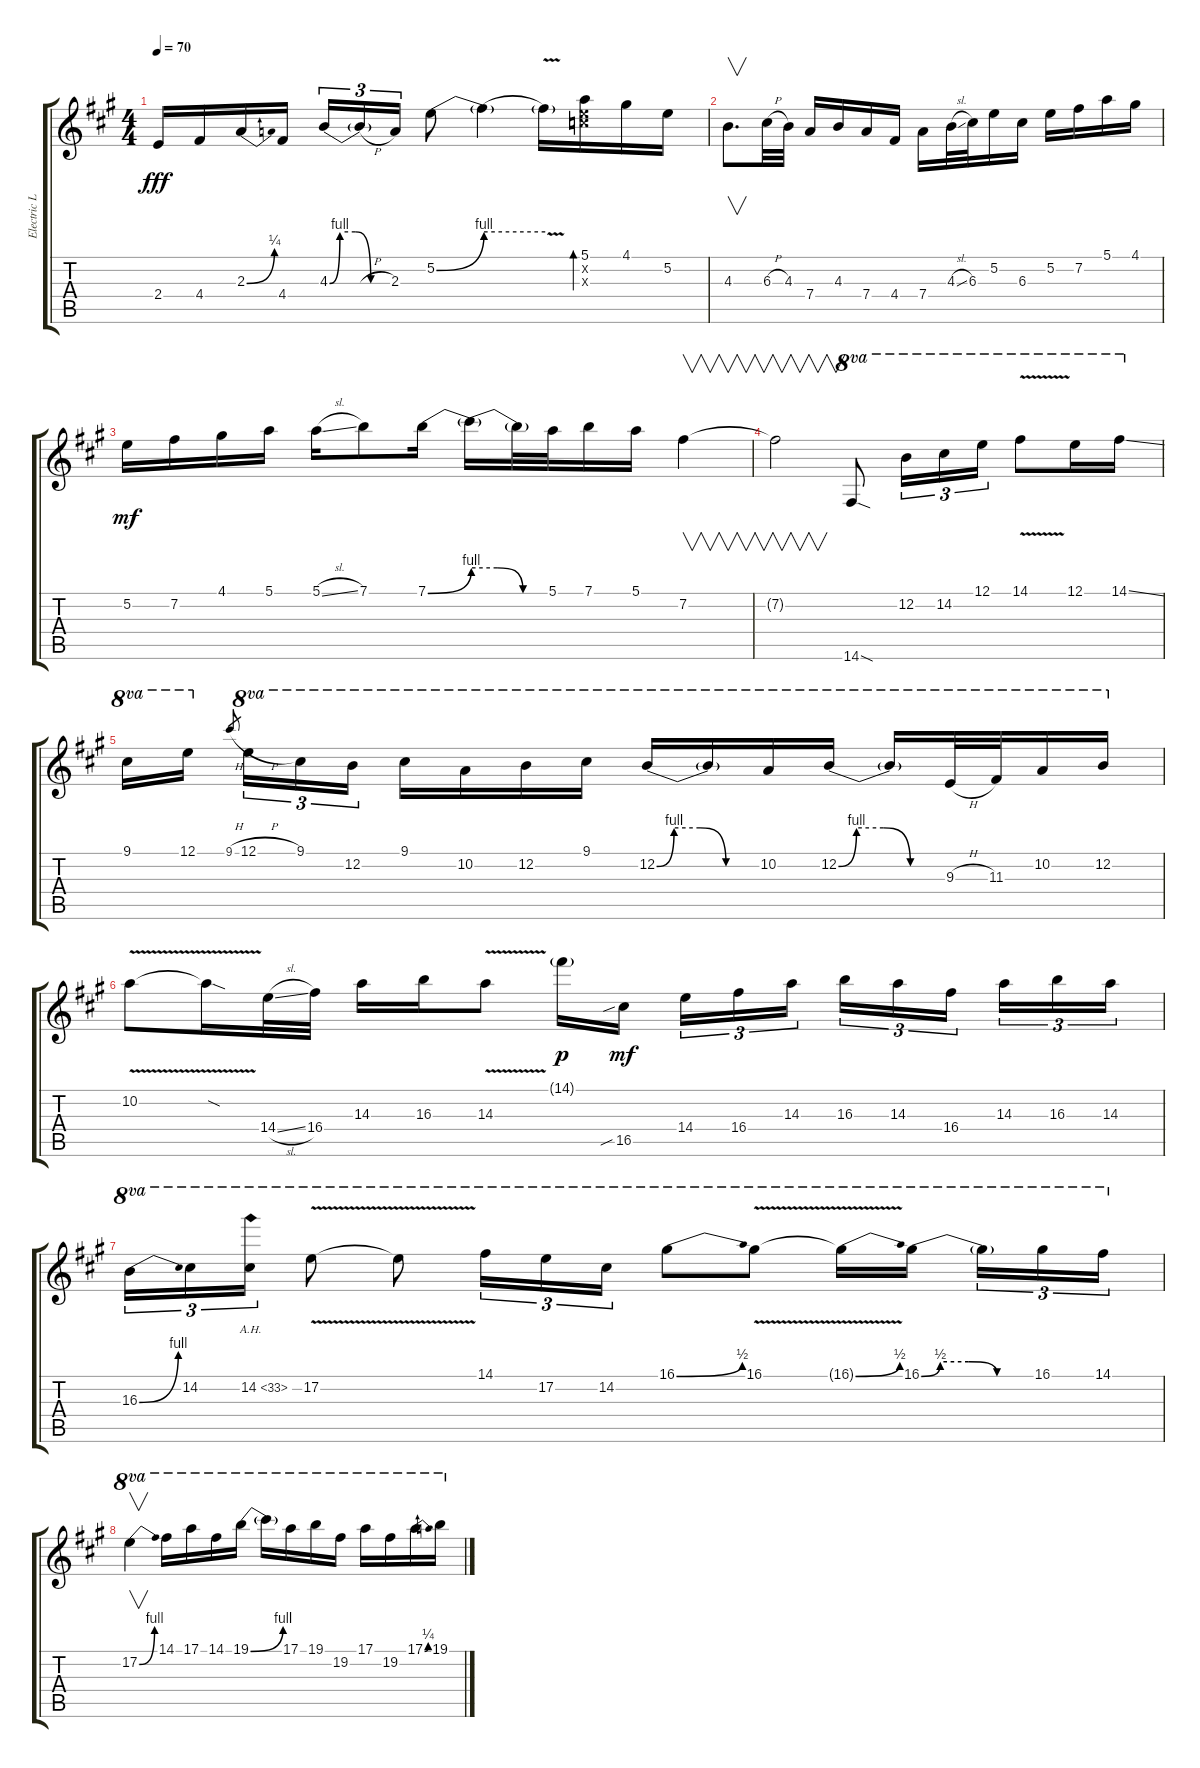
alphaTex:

\track ("Electric Lead, Distortion" "Electric L") {instrument distortionguitar}
\staff {score tabs}
\tuning (E4 B3 G3 D3 A2 E2) {hide}
\ts (4 4)
\tempo 70
\clef g2
\ks a
2.4.16{dy fff} 4.4.16 2.3{be (bend 0 0 60 1)}.16 4.4.16 4.3{be (custom 0 0 10 4 25 4 40 0 60 0)}.16{tu (3 2)} 4.3{h t}.16{tu (3 2)} 2.3.16{tu (3 2)} 5.2{be (bend 0 0 60 4)}.8 5.2{be (hold 0 4 60 4) t}.4 5.2{v t}.16 (5.1 5.2{x} 5.3{x}).16{bd 30} 4.1.16 5.2.16 |
4.3.8{v d} 6.3{h}.32 4.3.32 7.4.16 4.3.16 7.4.16 4.4.16 7.4.16 4.3{sl}.32 6.3.32 5.2.16 6.3.16 5.2.16 7.2.16 5.1.16 4.1.16 |
5.2.16{dy mf} 7.2.16 4.1.16 5.1.16 5.1{sl}.16 7.1.8 7.1{be (bend 0 0 60 4)}.16 7.1{be (custom 0 4 20 4 40 0 60 0) t}.16 7.1{t}.32 5.1.32 7.1.16 5.1.16 7.2.4{v} |
7.2{t}.2{v} 14.6{sod}.8{ot 8va} 12.2.16{tu (3 2) ot 8va} 14.2.16{tu (3 2) ot 8va} 12.1.16{tu (3 2) ot 8va} 14.1{v}.8{ot 8va} 12.1.16{ot 8va} 14.1{ss}.16{ot 8va} |
9.1.16{ot 8va} 12.1.16{ot 8va} 9.1{h}.8{gr beam splitsecondary} 12.1{h}.16{tu (3 2) ot 8va} 9.1.16{tu (3 2) ot 8va} 12.2.16{tu (3 2) ot 8va} 9.1.16{ot 8va} 10.2.16{ot 8va} 12.2.16{ot 8va} 9.1.16{ot 8va} 12.2{be (custom 0 0 10 4 25 4 40 0 60 0)}.16{ot 8va} 12.2{t}.16{ot 8va} 10.2.16{ot 8va} 12.2{be (custom 0 0 10 4 25 4 40 0 60 0)}.16{ot 8va} 12.2{t}.16{ot 8va} 9.3{h}.32{ot 8va} 11.3.32{ot 8va} 10.2.16{ot 8va} 12.2.16{ot 8va} |
10.2{v}.8 10.2{sod t}.16 14.4{sl}.32 16.4.32 14.3.16 16.3.16 14.3{v}.8 14.1{g}.16{dy p} 16.5{sib}.16{dy mf beam splitsecondary} 14.4.16{tu (3 2)} 16.4.16{tu (3 2)} 14.3.16{tu (3 2)} 16.3.16{tu (3 2)} 14.3.16{tu (3 2)} 16.4.16{tu (3 2) beam splitsecondary} 14.3.16{tu (3 2)} 16.3.16{tu (3 2)} 14.3.16{tu (3 2)} |
16.3{be (bend 0 0 60 4)}.16{tu (3 2) ot 8va} 14.2.16{tu (3 2) ot 8va} 14.2{ah 19}.16{tu (3 2) ot 8va} 17.2{v}.8{ot 8va} 17.2{v t}.8{ot 8va} 14.1.16{tu (3 2) ot 8va} 17.2.16{tu (3 2) ot 8va} 14.2.16{tu (3 2) ot 8va} 16.1{be (bend 0 0 60 2)}.8{ot 8va} 16.1{v}.8{ot 8va} 16.1{be (bend 0 0 60 2) t}.16{ot 8va} 16.1{be (custom 0 0 10 2 25 2 40 0 60 0)}.16{ot 8va beam splitsecondary} 16.1{t}.16{tu (3 2) ot 8va} 16.1.16{tu (3 2) ot 8va} 14.1.16{tu (3 2) ot 8va} |
17.2{be (bend 0 0 60 4)}.4{v ot 8va} 14.1.16{ot 8va} 17.1.16{ot 8va} 14.1.16{ot 8va} 19.1{be (bend 0 0 60 4)}.16{ot 8va} 19.1{t}.16{ot 8va} 17.1.16{ot 8va} 19.1.16{ot 8va} 19.2.16{ot 8va} 17.1.16{ot 8va} 19.2.16{ot 8va} 17.1{be (bend 0 0 60 1)}.16{ot 8va} 19.1.16{ot 8va}
